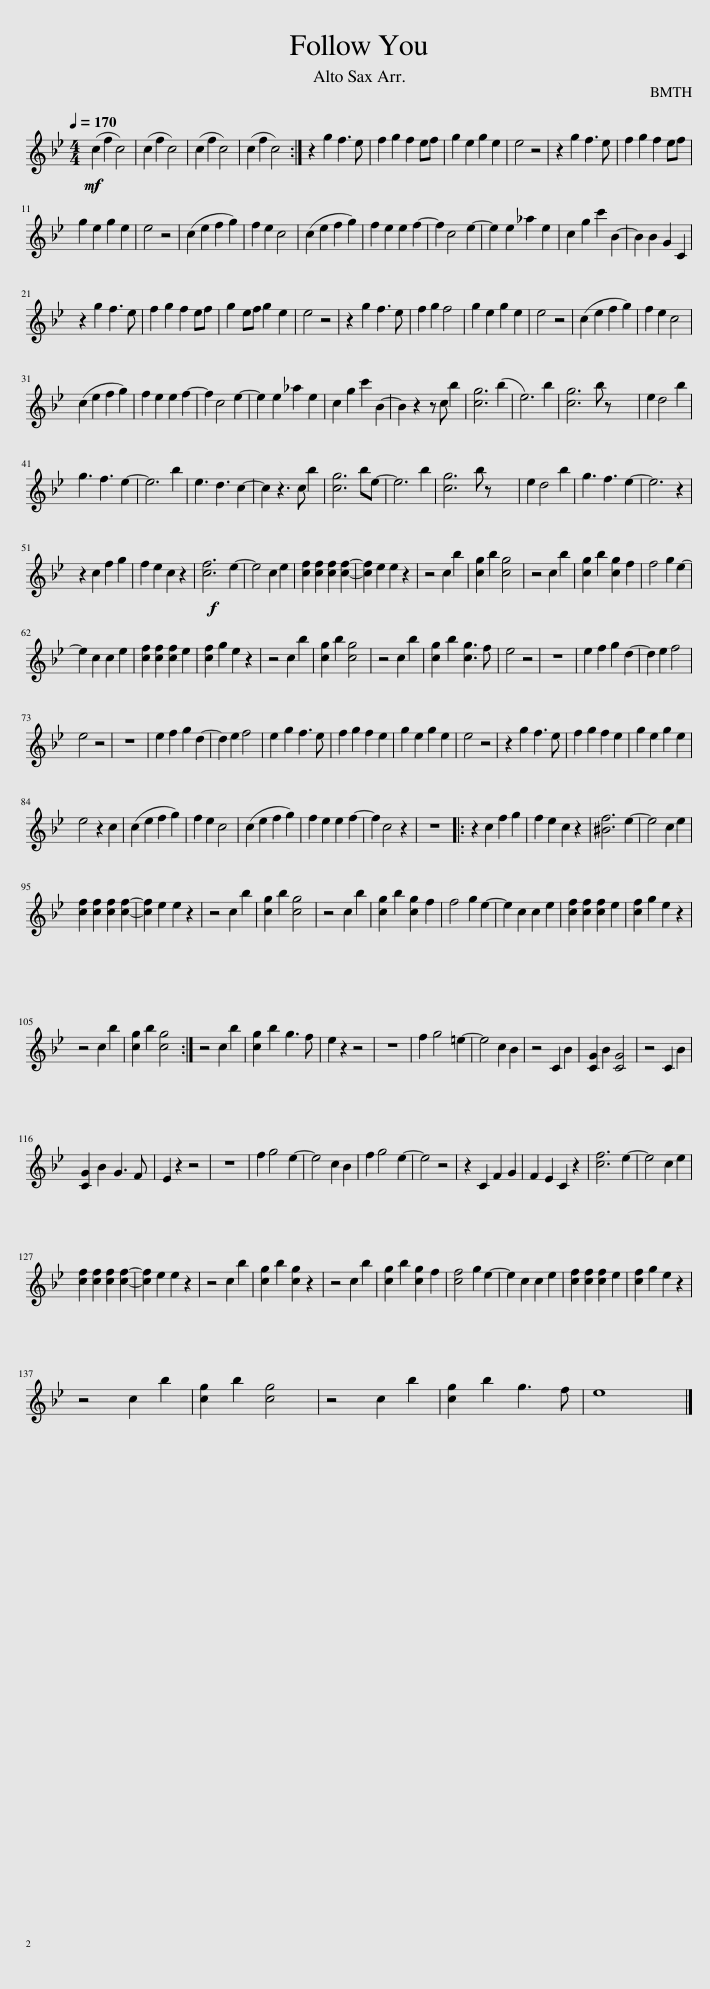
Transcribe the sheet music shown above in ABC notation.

X:1
L:1/8
Q:1/4=170
M:4/4
I:linebreak $
K:none
V:1 treble transpose=-9
V:1
[K:Bb]!mf! (c2 f2 c4) | (c2 f2 c4) | (c2 f2 c4) | (c2 f2 c4) :| z2 g2 f3 e | %5
 f2 g2 f2 ef | g2 e2 g2 e2 | e4 z4 | z2 g2 f3 e | f2 g2 f2 ef |$ %10
 g2 e2 g2 e2 | e4 z4 | (c2 e2 f2 g2) | f2 e2 c4 | (c2 e2 f2 g2) | %15
 f2 e2 e2 f2- | f2 c4 e2- | e2 e2 _a2 e2 | c2 g2 c'2 B2- | B2 B2 G2 C2 |$ %20
 z2 g2 f3 e | f2 g2 f2 ef | g2 ef g2 e2 | e4 z4 | z2 g2 f3 e | %25
 f2 g2 f4 | g2 e2 g2 e2 | e4 z4 | (c2 e2 f2 g2) | f2 e2 c4 |$ %30
 (c2 e2 f2 g2) | f2 e2 e2 f2- | f2 c4 e2- | e2 e2 _a2 e2 | c2 g2 c'2 B2- | %35
 B2 z2 z c b2 | [cg]6 (b2 | e6) b2 | [cg]6 b z | e2 d4 b2 |$ %40
 g3 f3 e2- | e6 b2 | e3 d3 c2- | c2 z3 c b2 | [cg]6 be- | %45
 e6 b2 | [cg]6 b z | e2 d4 b2 | g3 f3 e2- | e6 z2 |$ %50
 z2 c2 f2 g2 | f2 e2 c2 z2 | [cf]6 e2-!f! | e4 c2 e2 | [cf]2 [cf]2 [cf]2 [cf]2- | %55
 [cf]2 e2 e2 z2 | z4 c2 b2 | [cg]2 b2 [cg]4 | z4 c2 b2 | [cg]2 b2 [cg]2 f2 | %60
 f4 g2 e2- |$ e2 c2 c2 e2 | [cf]2 [cf]2 [cf]2 e2 | [cf]2 g2 e2 z2 | z4 c2 b2 | %65
 [cg]2 b2 [cg]4 | z4 c2 b2 | [cg]2 b2 [cg]3 f | e4 z4 | z8 | %70
 e2 f2 g2 d2- | d2 e2 f4 |$ e4 z4 | z8 | e2 f2 g2 d2- | %75
 d2 e2 f4 | e2 g2 f3 e | f2 g2 f2 e2 | g2 e2 g2 e2 | e4 z4 | %80
 z2 g2 f3 e | f2 g2 f2 e2 | g2 e2 g2 e2 |$ e4 z2 c2 | (c2 e2 f2 g2) | %85
 f2 e2 c4 | (c2 e2 f2 g2) | f2 e2 e2 f2- | f2 c4 z2 | z8 |: %90
 z2 c2 f2 g2 | f2 e2 c2 z2 | [^Bf]6 e2- | e4 c2 e2 |$ [cf]2 [cf]2 [cf]2 [cf]2- | %95
 [cf]2 e2 e2 z2 | z4 c2 b2 | [cg]2 b2 [cg]4 | z4 c2 b2 | [cg]2 b2 [cg]2 f2 | %100
 f4 g2 e2- | e2 c2 c2 e2 | [cf]2 [cf]2 [cf]2 e2 | [cf]2 g2 e2 z2 |$ z4 c2 b2 | %105
 [cg]2 b2 [cg]4 :| z4 c2 b2 | [cg]2 b2 g3 f | e2 z2 z4 | z8 | %110
 f2 g4 =e2- | e4 c2 B2 | z4 C2 B2 | [CG]2 B2 [CG]4 | z4 C2 B2 |$ %115
 [CG]2 B2 G3 F | E2 z2 z4 | z8 | f2 g4 e2- | e4 c2 B2 | %120
 f2 g4 e2- | e4 z4 | z2 C2 F2 G2 | F2 E2 C2 z2 | [cf]6 e2- | %125
 e4 c2 e2 |$ [cf]2 [cf]2 [cf]2 [cf]2- | [cf]2 e2 e2 z2 | z4 c2 b2 | [cg]2 b2 [cg]2 z2 | %130
 z4 c2 b2 | [cg]2 b2 [cg]2 f2 | [cf]4 g2 e2- | e2 c2 c2 e2 | [cf]2 [cf]2 [cf]2 e2 | %135
 [cf]2 g2 e2 z2 |$ z4 c2 b2 | [cg]2 b2 [cg]4 | z4 c2 b2 | [cg]2 b2 g3 f | %140
 e8 |] %141
